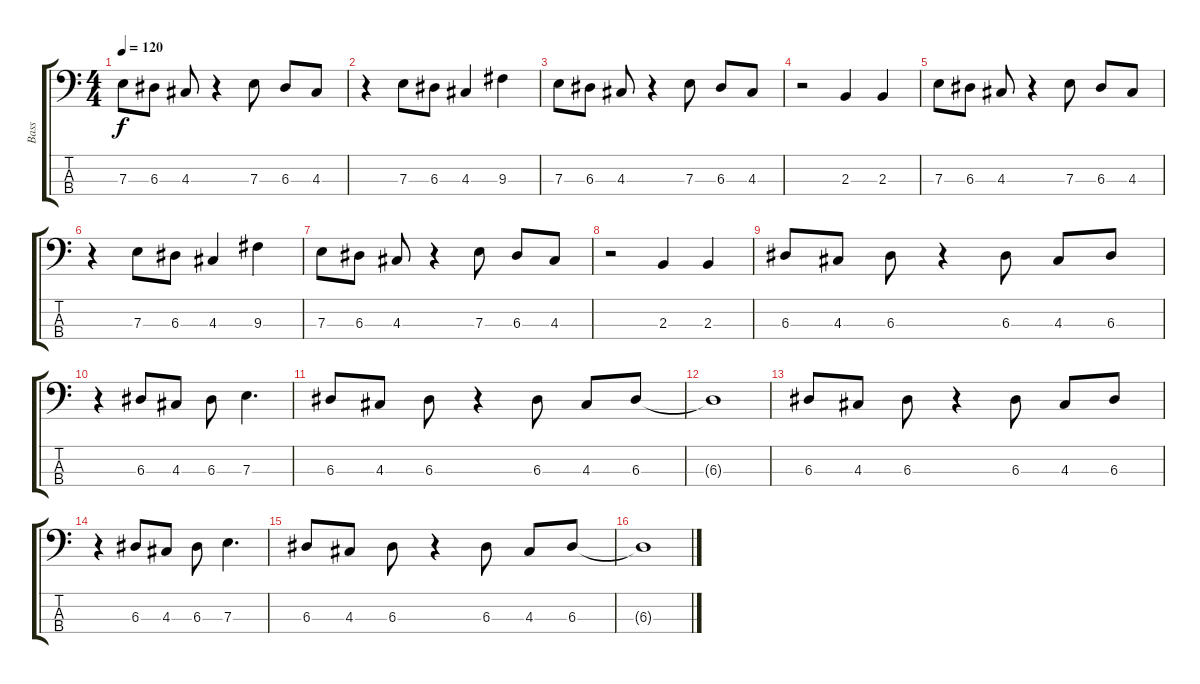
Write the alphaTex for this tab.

\track ("Bass" "Bass") {instrument electricbassfinger}
\staff {score tabs}
\tuning (G2 D2 A1 E1) {hide}
\ts (4 4)
\tempo 120
\clef f4
\ks c
7.3.8{dy f} 6.3.8 4.3.8 r.4 7.3.8 6.3.8 4.3.8 |
r.4 7.3.8 6.3.8 4.3.4 9.3.4 |
7.3.8 6.3.8 4.3.8 r.4 7.3.8 6.3.8 4.3.8 |
r.2 2.3.4 2.3.4 |
7.3.8 6.3.8 4.3.8 r.4 7.3.8 6.3.8 4.3.8 |
r.4 7.3.8 6.3.8 4.3.4 9.3.4 |
7.3.8 6.3.8 4.3.8 r.4 7.3.8 6.3.8 4.3.8 |
r.2 2.3.4 2.3.4 |
6.3.8 4.3.8 6.3.8 r.4 6.3.8 4.3.8 6.3.8 |
r.4 6.3.8 4.3.8 6.3.8 7.3.4{d} |
6.3.8 4.3.8 6.3.8 r.4 6.3.8 4.3.8 6.3.8 |
6.3{t}.1 |
6.3.8 4.3.8 6.3.8 r.4 6.3.8 4.3.8 6.3.8 |
r.4 6.3.8 4.3.8 6.3.8 7.3.4{d} |
6.3.8 4.3.8 6.3.8 r.4 6.3.8 4.3.8 6.3.8 |
6.3{t}.1
